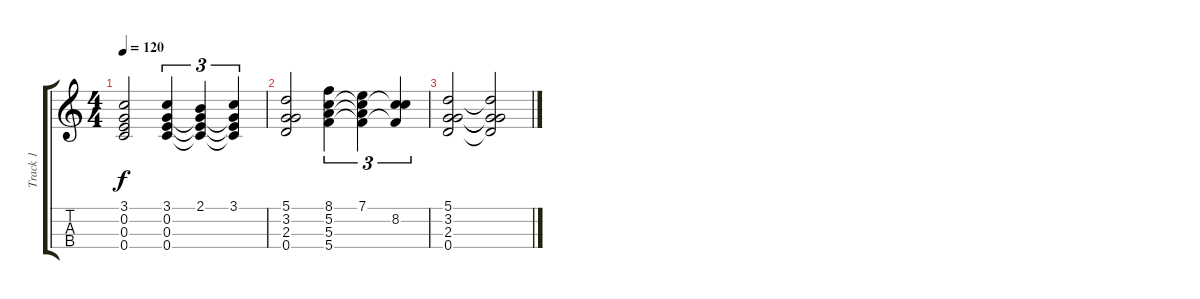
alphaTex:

\track ("Track 1" "Track 1") {instrument acousticguitarsteel}
\staff {score tabs}
\tuning (A3 E3 C3 G3) {hide}
\ts (4 4)
\tempo 120
\clef g2
\ks c
(3.1 0.2 0.3 0.4).2{dy f} (3.1 0.2 0.3 0.4).4{tu (3 2)} (2.1 0.2{t} 0.3{t} 0.4{t}).4{tu (3 2)} (3.1 0.2{t} 0.3{t} 0.4{t}).4{tu (3 2)} |
(5.1 3.2 2.3 0.4).2 (8.1 5.2 5.3 5.4).4{tu (3 2)} (7.1 5.2{t} 5.3{t} 5.4{t}).4{tu (3 2)} (8.2 5.3{t} 5.4{t}).4{tu (3 2)} |
(5.1 3.2 2.3 0.4).2 (5.1{t} 3.2{t} 2.3{t} 0.4{t}).2
